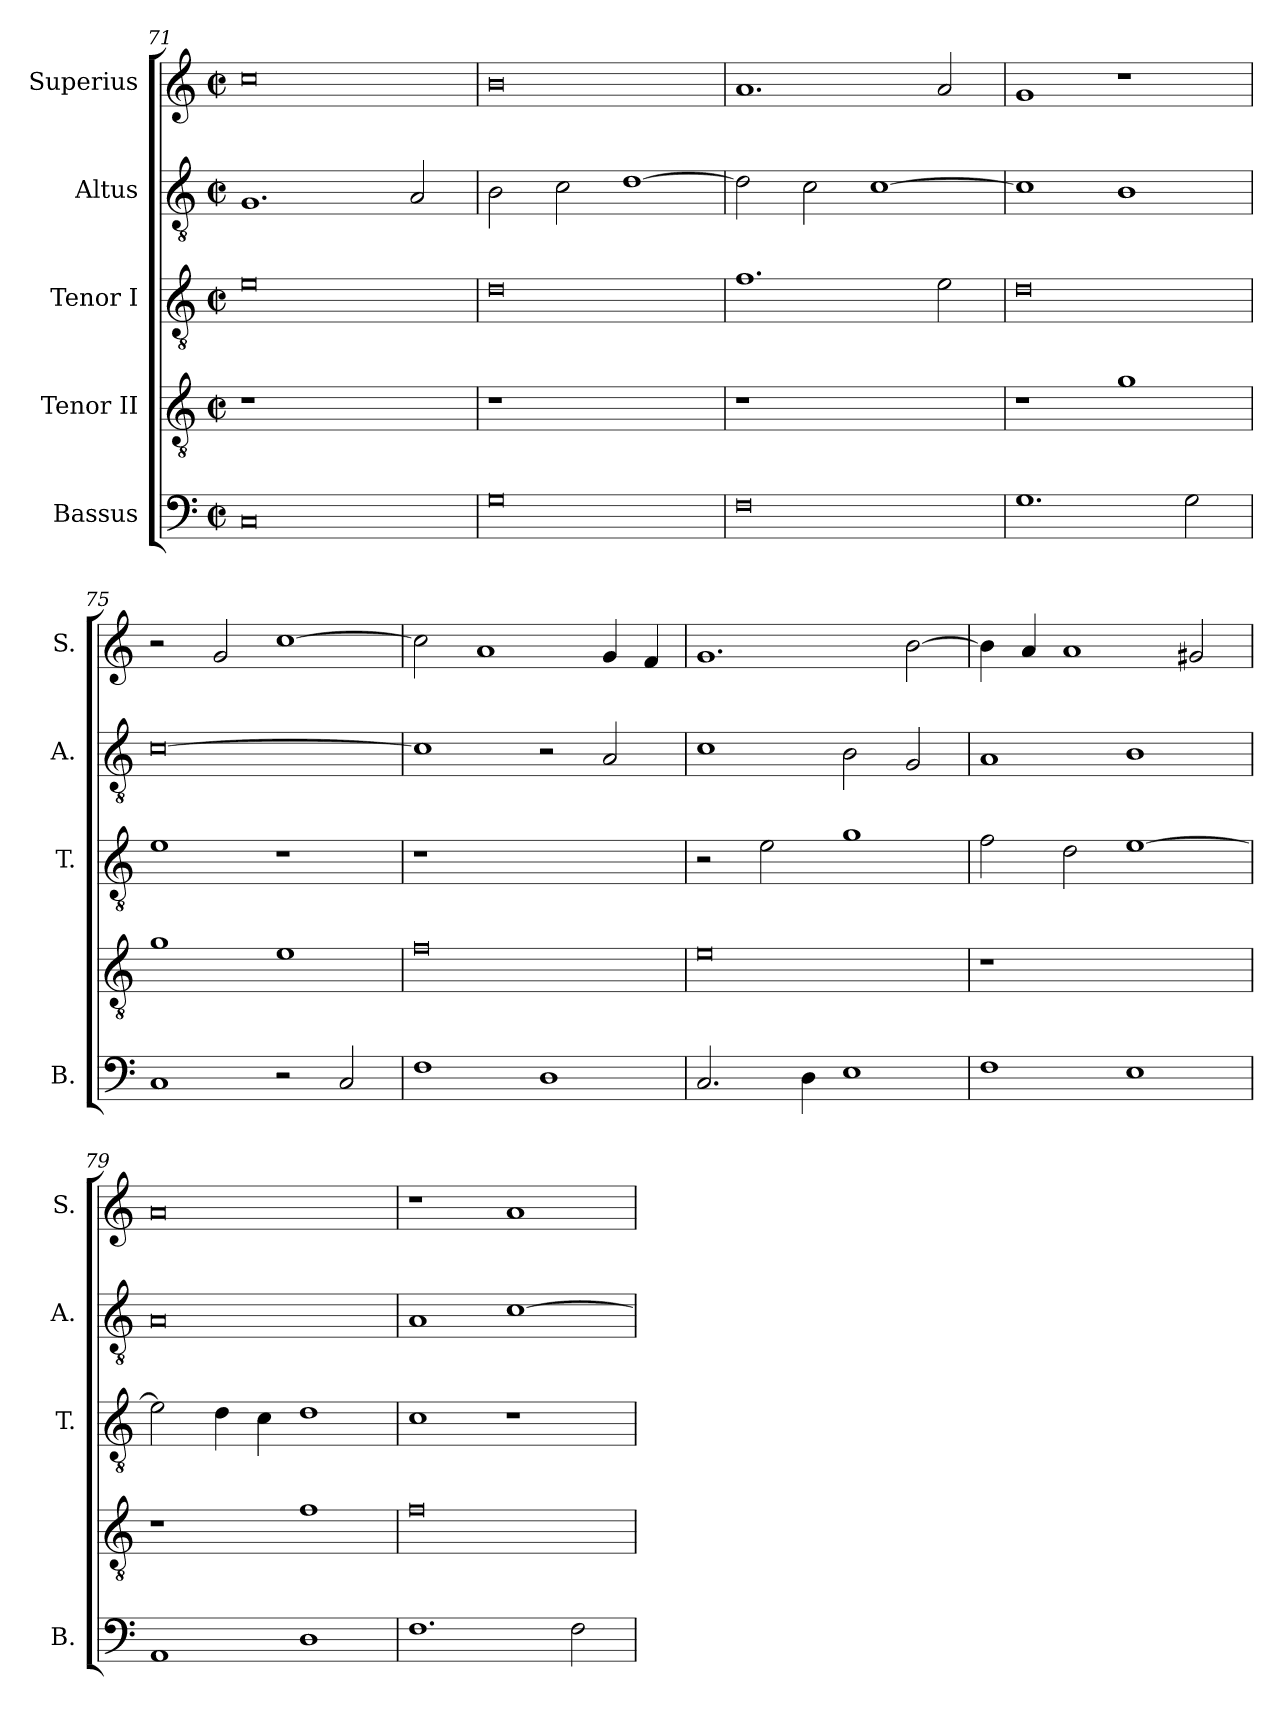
**kern	**kern	**kern	**kern	**kern
*part5	*part4	*part3	*part2	*part1
*staff5	*staff4	*staff3	*staff2	*staff1
*I"Bassus	*I"Tenor II	*I"Tenor I	*I"Altus	*I"Superius
*I'B.	*	*I'T.	*I'A.	*I'S.
*clefF4	*clefGv2	*clefGv2	*clefGv2	*clefG2
*	*ITrd7c12	*ITrd7c12	*ITrd7c12	*
*k[]	*k[]	*k[]	*k[]	*k[]
*C:	*C:	*C:	*C:	*C:
*M2/2	*M2/2	*M2/2	*M2/2	*M2/2
*met(c|)	*met(c|)	*met(c|)	*met(c|)	*met(c|)
=71	=71	=71	=71	=71
!	!LO:N:vis=1	!	!	!
0Ci	1r	0Ei	1.GGi	0cci
.	1ryy	.	.	.
.	.	.	2AAi/	.
=72	=72	=72	=72	=72
!	!LO:N:vis=1	!	!	!
0Gi	1r	0Di	2BBi\	0bi
.	.	.	2Ci\	.
.	1ryy	.	[>1Di	.
=73	=73	=73	=73	=73
!	!LO:N:vis=1	!	!	!
0Fi	1r	1.Fi	2Di\]	1.ai
.	.	.	2Ci\	.
.	1ryy	.	[>1Ci	.
.	.	2Ei\	.	2ai/
=74	=74	=74	=74	=74
1.Gi	1r	0Di	1Ci]	1gi
.	1Gi	.	1BBi	1r
2Gi\	.	.	.	.
=75	=75	=75	=75	=75
1Ci	1Gi	1Ei	[>0Ci	2r
.	.	.	.	2gi/
2r	1Ei	1r	.	[>1cci
2Ci/	.	.	.	.
!!LO:LB:g=z
=76	=76	=76	=76	=76
!	!	!LO:N:vis=1	!	!
1Fi	0Fi	1r	1Ci]	2cci\]
.	.	.	.	1ai
1Di	.	1ryy	2r	.
.	.	.	2AAi/	4gi/
.	.	.	.	4fi/
=77	=77	=77	=77	=77
2.Ci/	0Ei	2r	1Ci	1.gi
.	.	2Ei\	.	.
4Di\	.	.	.	.
1Ei	.	1Gi	2BBi\	.
.	.	.	2GGi/	[>2bi\
=78	=78	=78	=78	=78
!	!LO:N:vis=1	!	!	!
1Fi	1r	2Fi\	1AAi	4bi\]
.	.	.	.	4ai/
.	.	2Di\	.	1ai
1Ei	1ryy	[>1Ei	1BBi	.
.	.	.	.	2g#Xi/
=79	=79	=79	=79	=79
1AAi	1r	2Ei\]	0AAi	0ai
.	.	4Di\	.	.
.	.	4Ci\	.	.
1Di	1Fi	1Di	.	.
=80	=80	=80	=80	=80
1.Fi	0Fi	1Ci	1AAi	1r
.	.	1r	[>1Ci	1ai
2Fi\	.	.	.	.
=	=	=	=	=
*-	*-	*-	*-	*-
